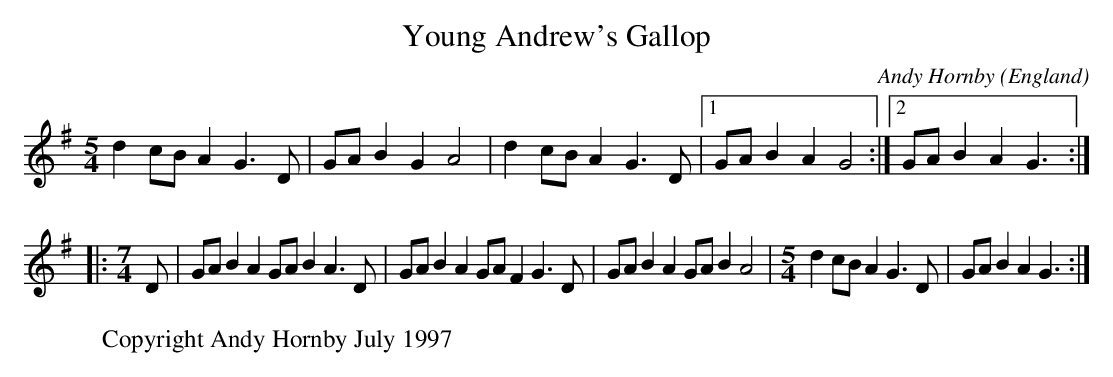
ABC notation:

X:1
T:Young Andrew's Gallop
O:England
M:5/4
C:Andy Hornby
K:G
d2 cB A2 G3D| GAB2 G2 A4|\
d2 cBA2 G3D|1 GAB2 A2 G4 :|2 GAB2 A2 G3::
M:7/4
D|\
GA B2A2 GAB2 A3D| GAB2 A2 GA F2G3D|\
GAB2 A2 GAB2 A4|\
M:5/4
d2 cB A2G3D| GAB2 A2G3 :|
W:Copyright Andy Hornby July 1997
